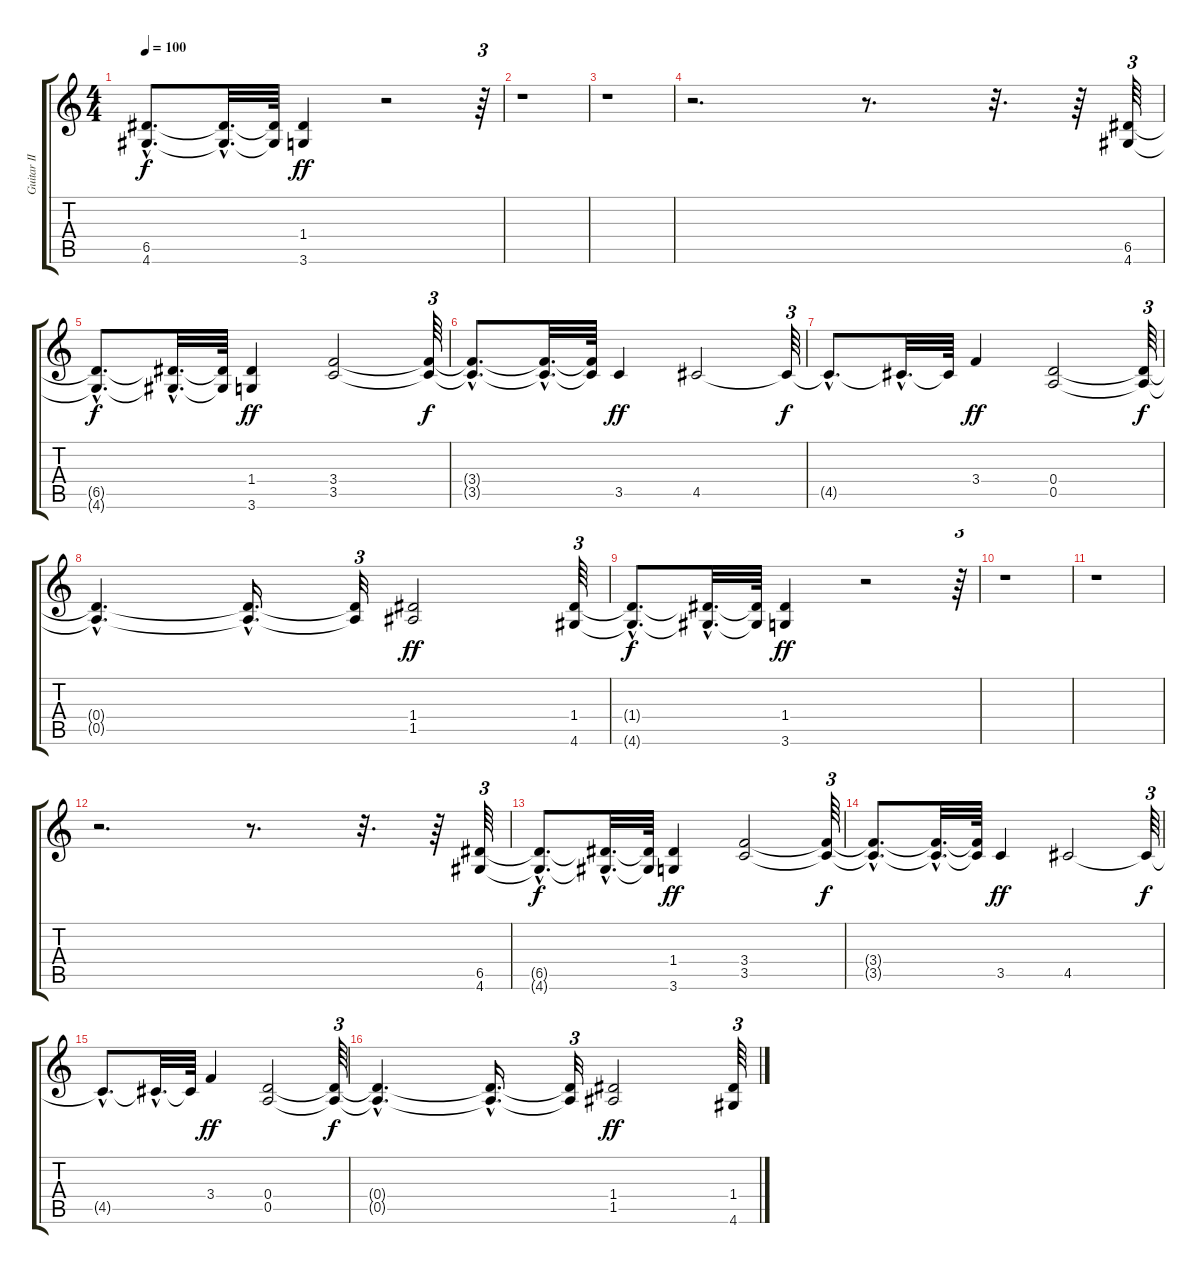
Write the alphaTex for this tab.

\track ("Guitar II" "Guitar II") {instrument distortionguitar}
\staff {score tabs}
\tuning (E4 B3 G3 D3 A2 E2) {hide}
\ts (4 4)
\tempo 100
\clef g2
\ks c
(6.5{hac t} 4.6{hac t}).8{d dy f} (6.5{hac t} 4.6{hac t}).32{d} (6.5{t} 4.6{t}).64 (1.4 3.6).4{dy ff} r.2 r.64{tu (3 2)} |
r.1 |
r.1 |
r.2{d} r.8{d} r.32{d} r.64 (6.5 4.6).64{tu (3 2)} |
(6.5{hac t} 4.6{hac t}).8{d dy f} (6.5{hac t} 4.6{hac t}).32{d} (6.5{t} 4.6{t}).64 (1.4 3.6).4{dy ff} (3.4 3.5).2 (3.4{t} 3.5{t}).64{tu (3 2) dy f} |
(3.4{hac t} 3.5{hac t}).8{d} (3.4{hac t} 3.5{hac t}).32{d} (3.4{t} 3.5{t}).64 3.5.4{dy ff} 4.5.2 4.5{t}.64{tu (3 2) dy f} |
4.5{hac t}.8{d} 4.5{hac t}.32{d} 4.5{t}.64 3.4.4{dy ff} (0.4 0.5).2 (0.4{t} 0.5{t}).64{tu (3 2) dy f} |
(0.4{hac t} 0.5{hac t}).4{d} (0.4{hac t} 0.5{hac t}).16{d} (0.4{t} 0.5{t}).32{tu (3 2)} (1.4 1.5).2{dy ff} (1.4 4.6).64{tu (3 2)} |
(1.4{hac t} 4.6{hac t}).8{d dy f} (1.4{hac t} 4.6{hac t}).32{d} (1.4{t} 4.6{t}).64 (1.4 3.6).4{dy ff} r.2 r.64{tu (3 2)} |
r.1 |
r.1 |
r.2{d} r.8{d} r.32{d} r.64 (6.5 4.6).64{tu (3 2)} |
(6.5{hac t} 4.6{hac t}).8{d dy f} (6.5{hac t} 4.6{hac t}).32{d} (6.5{t} 4.6{t}).64 (1.4 3.6).4{dy ff} (3.4 3.5).2 (3.4{t} 3.5{t}).64{tu (3 2) dy f} |
(3.4{hac t} 3.5{hac t}).8{d} (3.4{hac t} 3.5{hac t}).32{d} (3.4{t} 3.5{t}).64 3.5.4{dy ff} 4.5.2 4.5{t}.64{tu (3 2) dy f} |
4.5{hac t}.8{d} 4.5{hac t}.32{d} 4.5{t}.64 3.4.4{dy ff} (0.4 0.5).2 (0.4{t} 0.5{t}).64{tu (3 2) dy f} |
(0.4{hac t} 0.5{hac t}).4{d} (0.4{hac t} 0.5{hac t}).16{d} (0.4{t} 0.5{t}).32{tu (3 2)} (1.4 1.5).2{dy ff} (1.4 4.6).64{tu (3 2)}
